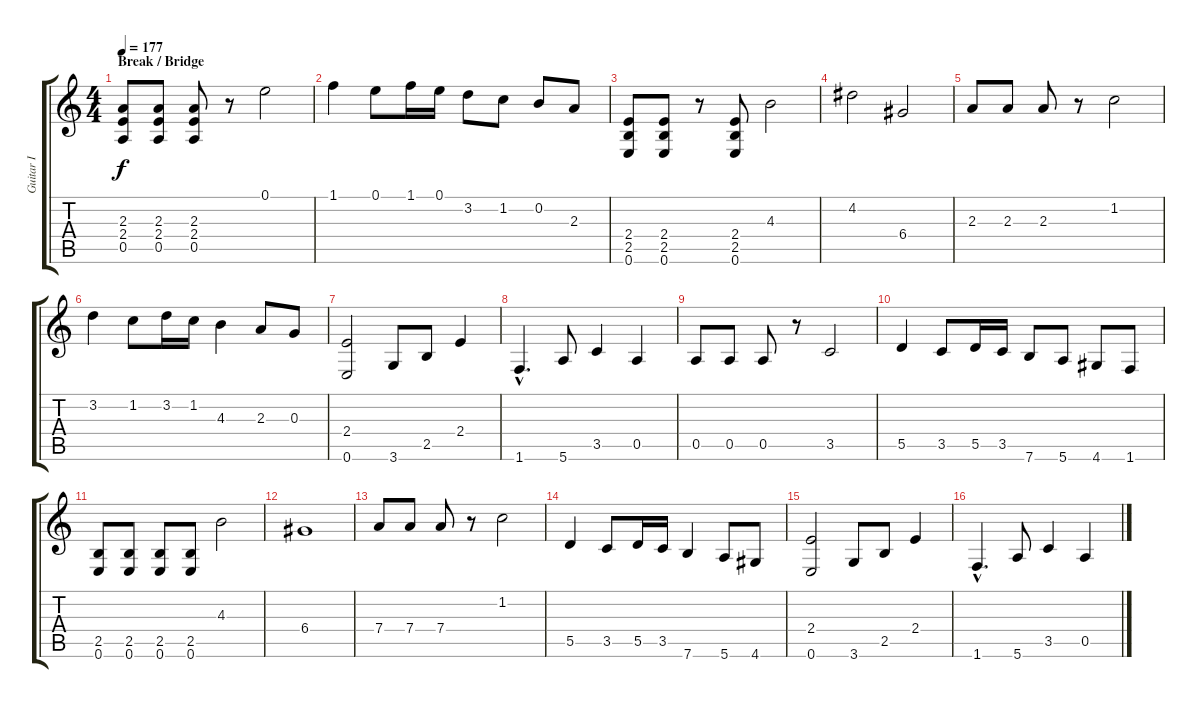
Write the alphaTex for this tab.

\track ("Guitar I" "Guitar I") {instrument distortionguitar}
\staff {score tabs}
\tuning (E4 B3 G3 D3 A2 E2) {hide}
\ts (4 4)
\section ("" "Break / Bridge")
\tempo 177
\clef g2
\ks c
(2.3 2.4 0.5).8{dy f} (2.3 2.4 0.5).8 (2.3 2.4 0.5).8 r.8{volume 9 instrument acousticguitarsteel} 0.1.2 |
1.1.4 0.1.8 1.1.16 0.1.16 3.2.8 1.2.8 0.2.8 2.3.8 |
(2.4 2.5 0.6).8{volume 14 instrument distortionguitar} (2.4 2.5 0.6).8 r.8 (2.4 2.5 0.6).8 4.3.2 |
4.2.2 6.4.2 |
2.3.8 2.3.8 2.3.8 r.8 1.2.2 |
3.2.4 1.2.8 3.2.16 1.2.16 4.3.4 2.3.8 0.3.8 |
(2.4 0.6).2 3.6.8 2.5.8 2.4.4 |
1.6{hac}.4{d} 5.6.8 3.5.4 0.5.4 |
0.5.8 0.5.8 0.5.8 r.8 3.5.2 |
5.5.4 3.5.8 5.5.16 3.5.16 7.6.8 5.6.8 4.6.8 1.6.8 |
(2.5 0.6).8 (2.5 0.6).8 (2.5 0.6).8 (2.5 0.6).8 4.3.2 |
6.4.1 |
7.4.8 7.4.8 7.4.8 r.8 1.2.2 |
5.5.4 3.5.8 5.5.16 3.5.16 7.6.4 5.6.8 4.6.8 |
(2.4 0.6).2 3.6.8 2.5.8 2.4.4 |
1.6{hac}.4{d} 5.6.8 3.5.4 0.5.4
